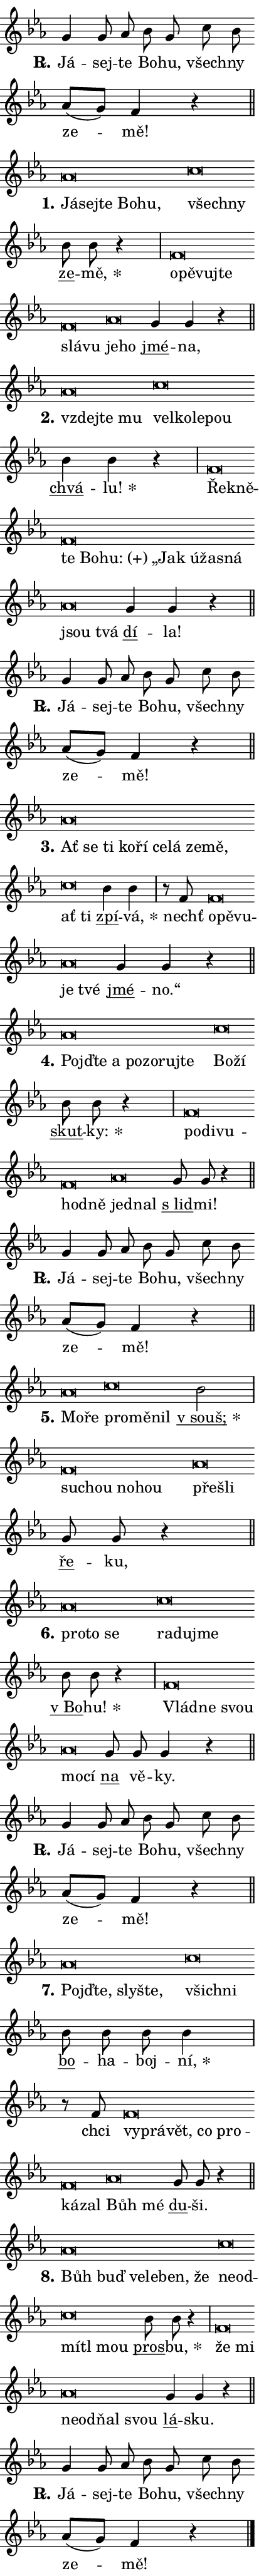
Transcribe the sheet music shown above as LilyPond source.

\version "2.24.0"
\header { tagline = "" }
\paper {
  indent = 0\cm
  top-margin = 0\cm
  right-margin = 0.13\cm % to fit lyric hyphens
  bottom-margin = 0\cm
  left-margin = 0\cm
  paper-width = 7\cm
  page-breaking = #ly:one-page-breaking
  system-system-spacing.basic-distance = #11
  score-system-spacing.basic-distance = #11
  ragged-last = ##f
}


%% Author: Thomas Morley
%% https://lists.gnu.org/archive/html/lilypond-user/2020-05/msg00002.html
#(define (line-position grob)
"Returns position of @var[grob} in current system:
   @code{'start}, if at first time-step
   @code{'end}, if at last time-step
   @code{'middle} otherwise
"
  (let* ((col (ly:item-get-column grob))
         (ln (ly:grob-object col 'left-neighbor))
         (rn (ly:grob-object col 'right-neighbor))
         (col-to-check-left (if (ly:grob? ln) ln col))
         (col-to-check-right (if (ly:grob? rn) rn col))
         (break-dir-left
           (and
             (ly:grob-property col-to-check-left 'non-musical #f)
             (ly:item-break-dir col-to-check-left)))
         (break-dir-right
           (and
             (ly:grob-property col-to-check-right 'non-musical #f)
             (ly:item-break-dir col-to-check-right))))
        (cond ((eqv? 1 break-dir-left) 'start)
              ((eqv? -1 break-dir-right) 'end)
              (else 'middle))))

#(define (tranparent-at-line-position vctor)
  (lambda (grob)
  "Relying on @code{line-position} select the relevant enry from @var{vctor}.
Used to determine transparency,"
    (case (line-position grob)
      ((end) (not (vector-ref vctor 0)))
      ((middle) (not (vector-ref vctor 1)))
      ((start) (not (vector-ref vctor 2))))))

noteHeadBreakVisibility =
#(define-music-function (break-visibility)(vector?)
"Makes @code{NoteHead}s transparent relying on @var{break-visibility}"
#{
  \override NoteHead.transparent =
    #(tranparent-at-line-position break-visibility)
#})

#(define delete-ledgers-for-transparent-note-heads
  (lambda (grob)
    "Reads whether a @code{NoteHead} is transparent.
If so this @code{NoteHead} is removed from @code{'note-heads} from
@var{grob}, which is supposed to be @code{LedgerLineSpanner}.
As a result ledgers are not printed for this @code{NoteHead}"
    (let* ((nhds-array (ly:grob-object grob 'note-heads))
           (nhds-list
             (if (ly:grob-array? nhds-array)
                 (ly:grob-array->list nhds-array)
                 '()))
           ;; Relies on the transparent-property being done before
           ;; Staff.LedgerLineSpanner.after-line-breaking is executed.
           ;; This is fragile ...
           (to-keep
             (remove
               (lambda (nhd)
                 (ly:grob-property nhd 'transparent #f))
               nhds-list)))
      ;; TODO find a better method to iterate over grob-arrays, similiar
      ;; to filter/remove etc for lists
      ;; For now rebuilt from scratch
      (set! (ly:grob-object grob 'note-heads)  '())
      (for-each
        (lambda (nhd)
          (ly:pointer-group-interface::add-grob grob 'note-heads nhd))
        to-keep))))

squashNotes = {
  \override NoteHead.X-extent = #'(-0.2 . 0.2)
  \override NoteHead.Y-extent = #'(-0.75 . 0)
  \override NoteHead.stencil =
    #(lambda (grob)
       (let ((pos (ly:grob-property grob 'staff-position)))
         (begin
           (if (< pos -7) (display "ERROR: Lower brevis then expected\n") (display ""))
           (if (<= pos -6) ly:text-interface::print ly:note-head::print))))
}
unSquashNotes = {
  \revert NoteHead.X-extent
  \revert NoteHead.Y-extent
  \revert NoteHead.stencil
}

hideNotes = \noteHeadBreakVisibility #begin-of-line-visible
unHideNotes = \noteHeadBreakVisibility #all-visible

% work-around for resetting accidentals
% https://lilypond.org/doc/v2.23/Documentation/notation/displaying-rhythms#unmetered-music
cadenzaMeasure = {
  \cadenzaOff
  \partial 1024 s1024
  \cadenzaOn
}

#(define-markup-command (accent layout props text) (markup?)
  "Underline accented syllable"
  (interpret-markup layout props
    #{\markup \override #'(offset . 4.3) \underline { #text }#}))

responsum = \markup \concat {
  "R" \hspace #-1.05 \path #0.1 #'((moveto 0 0.07) (lineto 0.9 0.8)) \hspace #0.05 "."
}

spaceSize = #0.6828661417322834 % exact space size for TeX Gyre Schola

\layout {
  \context {
    \Staff
    \remove "Time_signature_engraver"
    \override LedgerLineSpanner.after-line-breaking = #delete-ledgers-for-transparent-note-heads
  }
  \context {
    \Lyrics {
      \override LyricSpace.minimum-distance = \spaceSize
      \override LyricText.font-name = #"TeX Gyre Schola"
      \override LyricText.font-size = 1
      \override StanzaNumber.font-name = #"TeX Gyre Schola Bold"
      \override StanzaNumber.font-size = 1
    }
  }
  \context {
    \Score 
    \override NoteHead.text =
      #(lambda (grob) 
        (let ((pos (ly:grob-property grob 'staff-position)))
          #{\markup {
            \combine
              \halign #-0.55 \raise #(if (= pos -6) 0 0.5) \override #'(thickness . 2) \draw-line #'(3.2 . 0)
              \musicglyph "noteheads.sM1"
          }#}))
  }
}

% magnetic-lyrics.ily
%
%   written by
%     Jean Abou Samra <jean@abou-samra.fr>
%     Werner Lemberg <wl@gnu.org>
%
%   adapted by
%     Jiri Hon <jiri.hon@gmail.com>
%
% Version 2022-Apr-15

% https://www.mail-archive.com/lilypond-user@gnu.org/msg149350.html

#(define (Left_hyphen_pointer_engraver context)
   "Collect syllable-hyphen-syllable occurrences in lyrics and store
them in properties.  This engraver only looks to the left.  For
example, if the lyrics input is @code{foo -- bar}, it does the
following.

@itemize @bullet
@item
Set the @code{text} property of the @code{LyricHyphen} grob between
@q{foo} and @q{bar} to @code{foo}.

@item
Set the @code{left-hyphen} property of the @code{LyricText} grob with
text @q{foo} to the @code{LyricHyphen} grob between @q{foo} and
@q{bar}.
@end itemize

Use this auxiliary engraver in combination with the
@code{lyric-@/text::@/apply-@/magnetic-@/offset!} hook."
   (let ((hyphen #f)
         (text #f))
     (make-engraver
      (acknowledgers
       ((lyric-syllable-interface engraver grob source-engraver)
        (set! text grob)))
      (end-acknowledgers
       ((lyric-hyphen-interface engraver grob source-engraver)
        ;(when (not (grob::has-interface grob 'lyric-space-interface))
          (set! hyphen grob)));)
      ((stop-translation-timestep engraver)
       (when (and text hyphen)
         (ly:grob-set-object! text 'left-hyphen hyphen))
       (set! text #f)
       (set! hyphen #f)))))

#(define (lyric-text::apply-magnetic-offset! grob)
   "If the space between two syllables is less than the value in
property @code{LyricText@/.details@/.squash-threshold}, move the right
syllable to the left so that it gets concatenated with the left
syllable.

Use this function as a hook for
@code{LyricText@/.after-@/line-@/breaking} if the
@code{Left_@/hyphen_@/pointer_@/engraver} is active."
   (let ((hyphen (ly:grob-object grob 'left-hyphen #f)))
     (when hyphen
       (let ((left-text (ly:spanner-bound hyphen LEFT)))
         (when (grob::has-interface left-text 'lyric-syllable-interface)
           (let* ((common (ly:grob-common-refpoint grob left-text X))
                  (this-x-ext (ly:grob-extent grob common X))
                  (left-x-ext
                   (begin
                     ;; Trigger magnetism for left-text.
                     (ly:grob-property left-text 'after-line-breaking)
                     (ly:grob-extent left-text common X)))
                  ;; `delta` is the gap width between two syllables.
                  (delta (- (interval-start this-x-ext)
                            (interval-end left-x-ext)))
                  (details (ly:grob-property grob 'details))
                  (threshold (assoc-get 'squash-threshold details 0.2)))
             (when (< delta threshold)
               (let* (;; We have to manipulate the input text so that
                      ;; ligatures crossing syllable boundaries are not
                      ;; disabled.  For languages based on the Latin
                      ;; script this is essentially a beautification.
                      ;; However, for non-Western scripts it can be a
                      ;; necessity.
                      (lt (ly:grob-property left-text 'text))
                      (rt (ly:grob-property grob 'text))
                      (is-space (grob::has-interface hyphen 'lyric-space-interface))
                      (space (if is-space " " ""))
                      (extra-delta (if is-space spaceSize 0))
                      ;; Append new syllable.
                      (ltrt-space (if (and (string? lt) (string? rt))
                                (string-append lt space rt)
                                (make-concat-markup (list lt space rt))))
                      ;; Right-align `ltrt` to the right side.
                      (ltrt-space-markup (grob-interpret-markup
                               grob
                               (make-translate-markup
                                (cons (interval-length this-x-ext) 0)
                                (make-right-align-markup ltrt-space)))))
                 (begin
                   ;; Don't print `left-text`.
                   (ly:grob-set-property! left-text 'stencil #f)
                   ;; Set text and stencil (which holds all collected
                   ;; syllables so far) and shift it to the left.
                   (ly:grob-set-property! grob 'text ltrt-space)
                   (ly:grob-set-property! grob 'stencil ltrt-space-markup)
                   (ly:grob-translate-axis! grob (- (- delta extra-delta)) X))))))))))


#(define (lyric-hyphen::displace-bounds-first grob)
   ;; Make very sure this callback isn't triggered too early.
   (let ((left (ly:spanner-bound grob LEFT))
         (right (ly:spanner-bound grob RIGHT)))
     (ly:grob-property left 'after-line-breaking)
     (ly:grob-property right 'after-line-breaking)
     (ly:lyric-hyphen::print grob)))

squashThreshold = #0.4

\layout {
  \context {
    \Lyrics
    \consists #Left_hyphen_pointer_engraver
    \override LyricText.after-line-breaking =
      #lyric-text::apply-magnetic-offset!
    \override LyricHyphen.stencil = #lyric-hyphen::displace-bounds-first
    \override LyricText.details.squash-threshold = \squashThreshold
    \override LyricHyphen.minimum-distance = 0
    \override LyricHyphen.minimum-length = \squashThreshold
  }
}

squashText = \override LyricText.details.squash-threshold = 9999
unSquashText = \override LyricText.details.squash-threshold = \squashThreshold

leftText = \override LyricText.self-alignment-X = #LEFT
unLeftText = \revert LyricText.self-alignment-X

starOffset = #(lambda (grob) 
                (let ((x_offset (ly:self-alignment-interface::aligned-on-x-parent grob)))
                  (if (= x_offset 0) 0 (+ x_offset 1.2))))

star = #(define-music-function (syllable)(string?)
"Append star separator at the end of a syllable"
#{
  \once \override LyricText.X-offset = #starOffset
  \lyricmode { \markup {
    #syllable
    \override #'((font-name . "TeX Gyre Schola Bold")) \hspace #0.2 \lower #0.65 \larger "*"
  } }
#})

starAccent = #(define-music-function (syllable)(string?)
"Append star separator at the end of a syllable and make accent"
#{
  \once \override LyricText.X-offset = #starOffset
  \lyricmode { \markup {
    \accent #syllable
    \override #'((font-name . "TeX Gyre Schola Bold")) \hspace #0.2 \lower #0.65 \larger "*"
  } }
#})

breath = #(define-music-function (syllable)(string?)
"Append breathing indicator at the end of a syllable"
#{
  \lyricmode { \markup { #syllable "+" } }
#})

optionalBreath = #(define-music-function (syllable)(string?)
"Append optional breathing indicator at the end of a syllable"
#{
  \lyricmode { \markup { #syllable "(+)" } }
#})


\score {
    <<
        \new Voice = "melody" { \cadenzaOn \key es \major \relative { g'4 g8 as bes g \bar "" c bes \bar "" as[( g)] f4 r \cadenzaMeasure \bar "||" \break } }
        \new Lyrics \lyricsto "melody" { \lyricmode { \set stanza = \responsum
Já -- sej -- te Bo -- hu, všech -- ny ze -- mě! } }
    >>
    \layout {}
}

\score {
    <<
        \new Voice = "melody" { \cadenzaOn \key es \major \relative { \squashNotes as'\breve*1/16 \hideNotes \breve*1/16 \bar "" \breve*1/16 \bar "" \breve*1/16 \breve*1/16 \bar "" \unHideNotes \unSquashNotes \squashNotes c\breve*1/16 \hideNotes \breve*1/16 \bar "" \unHideNotes \unSquashNotes \bar "" bes8 bes r4 \cadenzaMeasure \bar "|" \squashNotes f\breve*1/16 \hideNotes \breve*1/16 \bar "" \breve*1/16 \bar "" \breve*1/16 \bar "" \breve*1/16 \breve*1/16 \bar "" \unHideNotes \unSquashNotes \squashNotes as\breve*1/16 \hideNotes \breve*1/16 \bar "" \unHideNotes \unSquashNotes \bar "" g4 g r \cadenzaMeasure \bar "||" \break } }
        \new Lyrics \lyricsto "melody" { \lyricmode { \set stanza = "1."
\leftText Já -- \squashText sej -- te Bo -- hu, \unSquashText všech -- \squashText ny \unLeftText \unSquashText \markup \accent ze -- \star mě, \leftText o -- \squashText pě -- vuj -- te slá -- vu \unSquashText je -- \squashText ho \unLeftText \unSquashText \markup \accent jmé -- na, } }
    >>
    \layout {}
}

\score {
    <<
        \new Voice = "melody" { \cadenzaOn \key es \major \relative { \squashNotes as'\breve*1/16 \hideNotes \breve*1/16 \breve*1/16 \bar "" \unHideNotes \unSquashNotes \squashNotes c\breve*1/16 \hideNotes \breve*1/16 \bar "" \breve*1/16 \breve*1/16 \bar "" \unHideNotes \unSquashNotes \bar "" bes4 bes r \cadenzaMeasure \bar "|" \squashNotes f\breve*1/16 \hideNotes \breve*1/16 \bar "" \breve*1/16 \bar "" \breve*1/16 \bar "" \breve*1/16 \bar "" \breve*1/16 \bar "" \breve*1/16 \bar "" \breve*1/16 \breve*1/16 \bar "" \unHideNotes \unSquashNotes \squashNotes as\breve*1/16 \hideNotes \breve*1/16 \bar "" \unHideNotes \unSquashNotes \bar "" g4 g r \cadenzaMeasure \bar "||" \break } }
        \new Lyrics \lyricsto "melody" { \lyricmode { \set stanza = "2."
\leftText vzdej -- \squashText te mu \unSquashText vel -- \squashText ko -- le -- pou \unLeftText \unSquashText \markup \accent chvá -- \star lu! \leftText Ře -- \squashText kně -- te Bo -- \optionalBreath hu: „Jak ú -- ža -- sná \unSquashText jsou \squashText tvá \unLeftText \unSquashText \markup \accent dí -- la! } }
    >>
    \layout {}
}

\score {
    <<
        \new Voice = "melody" { \cadenzaOn \key es \major \relative { g'4 g8 as bes g \bar "" c bes \bar "" as[( g)] f4 r \cadenzaMeasure \bar "||" \break } }
        \new Lyrics \lyricsto "melody" { \lyricmode { \set stanza = \responsum
Já -- sej -- te Bo -- hu, všech -- ny ze -- mě! } }
    >>
    \layout {}
}

\score {
    <<
        \new Voice = "melody" { \cadenzaOn \key es \major \relative { \squashNotes as'\breve*1/16 \hideNotes \breve*1/16 \bar "" \breve*1/16 \bar "" \breve*1/16 \bar "" \breve*1/16 \bar "" \breve*1/16 \bar "" \breve*1/16 \bar "" \breve*1/16 \breve*1/16 \bar "" \unHideNotes \unSquashNotes \squashNotes c\breve*1/16 \hideNotes \breve*1/16 \bar "" \unHideNotes \unSquashNotes \bar "" bes4 bes4 \cadenzaMeasure \bar "|" r8 f8 \squashNotes f\breve*1/16 \hideNotes \breve*1/16 \breve*1/16 \bar "" \unHideNotes \unSquashNotes \squashNotes as\breve*1/16 \hideNotes \breve*1/16 \bar "" \unHideNotes \unSquashNotes \bar "" g4 g r \cadenzaMeasure \bar "||" \break } }
        \new Lyrics \lyricsto "melody" { \lyricmode { \set stanza = "3."
\leftText Ať \squashText se ti ko -- ří ce -- lá ze -- mě, \unSquashText ať \squashText ti \unLeftText \unSquashText \markup \accent zpí -- \star vá, nechť \leftText o -- \squashText pě -- vu -- \unSquashText je \squashText tvé \unLeftText \unSquashText \markup \accent jmé -- no.“ } }
    >>
    \layout {}
}

\score {
    <<
        \new Voice = "melody" { \cadenzaOn \key es \major \relative { \squashNotes as'\breve*1/16 \hideNotes \breve*1/16 \bar "" \breve*1/16 \bar "" \breve*1/16 \bar "" \breve*1/16 \bar "" \breve*1/16 \breve*1/16 \bar "" \unHideNotes \unSquashNotes \squashNotes c\breve*1/16 \hideNotes \breve*1/16 \bar "" \unHideNotes \unSquashNotes \bar "" bes8 bes r4 \cadenzaMeasure \bar "|" \squashNotes f\breve*1/16 \hideNotes \breve*1/16 \bar "" \breve*1/16 \bar "" \breve*1/16 \breve*1/16 \bar "" \unHideNotes \unSquashNotes \squashNotes as\breve*1/16 \hideNotes \breve*1/16 \bar "" \unHideNotes \unSquashNotes \bar "" g8 g r4 \cadenzaMeasure \bar "||" \break } }
        \new Lyrics \lyricsto "melody" { \lyricmode { \set stanza = "4."
\leftText Pojď -- \squashText te a po -- zo -- ruj -- te \unSquashText Bo -- \squashText ží \unLeftText \unSquashText \markup \accent skut -- \star ky: \leftText po -- \squashText di -- vu -- hod -- ně \unSquashText jed -- \squashText nal \unLeftText \unSquashText \markup \accent "s lid" -- mi! } }
    >>
    \layout {}
}

\score {
    <<
        \new Voice = "melody" { \cadenzaOn \key es \major \relative { g'4 g8 as bes g \bar "" c bes \bar "" as[( g)] f4 r \cadenzaMeasure \bar "||" \break } }
        \new Lyrics \lyricsto "melody" { \lyricmode { \set stanza = \responsum
Já -- sej -- te Bo -- hu, všech -- ny ze -- mě! } }
    >>
    \layout {}
}

\score {
    <<
        \new Voice = "melody" { \cadenzaOn \key es \major \relative { \squashNotes as'\breve*1/16 \hideNotes \breve*1/16 \bar "" \unHideNotes \unSquashNotes \squashNotes c\breve*1/16 \hideNotes \breve*1/16 \breve*1/16 \bar "" \unHideNotes \unSquashNotes \bar "" bes2 \cadenzaMeasure \bar "|" \squashNotes f\breve*1/16 \hideNotes \breve*1/16 \bar "" \breve*1/16 \breve*1/16 \bar "" \unHideNotes \unSquashNotes \squashNotes as\breve*1/16 \hideNotes \breve*1/16 \bar "" \unHideNotes \unSquashNotes \bar "" g8 g r4 \cadenzaMeasure \bar "||" \break } }
        \new Lyrics \lyricsto "melody" { \lyricmode { \set stanza = "5."
\leftText Mo -- \squashText ře \unSquashText pro -- \squashText mě -- nil \unLeftText \unSquashText \starAccent "v souš;" \leftText su -- \squashText chou no -- hou \unSquashText pře -- \squashText šli \unLeftText \unSquashText \markup \accent ře -- ku, } }
    >>
    \layout {}
}

\score {
    <<
        \new Voice = "melody" { \cadenzaOn \key es \major \relative { \squashNotes as'\breve*1/16 \hideNotes \breve*1/16 \breve*1/16 \bar "" \unHideNotes \unSquashNotes \squashNotes c\breve*1/16 \hideNotes \breve*1/16 \breve*1/16 \bar "" \unHideNotes \unSquashNotes \bar "" bes8 bes r4 \cadenzaMeasure \bar "|" \squashNotes f\breve*1/16 \hideNotes \breve*1/16 \breve*1/16 \bar "" \unHideNotes \unSquashNotes \squashNotes as\breve*1/16 \hideNotes \breve*1/16 \bar "" \unHideNotes \unSquashNotes \bar "" g8 g g4 r \cadenzaMeasure \bar "||" \break } }
        \new Lyrics \lyricsto "melody" { \lyricmode { \set stanza = "6."
\leftText pro -- \squashText to se \unSquashText ra -- \squashText du -- jme \unLeftText \unSquashText \markup \accent "v Bo" -- \star hu! \leftText Vlád -- \squashText ne svou \unSquashText mo -- \squashText cí \unLeftText \unSquashText \markup \accent na vě -- ky. } }
    >>
    \layout {}
}

\score {
    <<
        \new Voice = "melody" { \cadenzaOn \key es \major \relative { g'4 g8 as bes g \bar "" c bes \bar "" as[( g)] f4 r \cadenzaMeasure \bar "||" \break } }
        \new Lyrics \lyricsto "melody" { \lyricmode { \set stanza = \responsum
Já -- sej -- te Bo -- hu, všech -- ny ze -- mě! } }
    >>
    \layout {}
}

\score {
    <<
        \new Voice = "melody" { \cadenzaOn \key es \major \relative { \squashNotes as'\breve*1/16 \hideNotes \breve*1/16 \bar "" \breve*1/16 \breve*1/16 \bar "" \unHideNotes \unSquashNotes \squashNotes c\breve*1/16 \hideNotes \breve*1/16 \bar "" \unHideNotes \unSquashNotes \bar "" bes8 bes bes bes4 \cadenzaMeasure \bar "|" r8 f8 \squashNotes f\breve*1/16 \hideNotes \breve*1/16 \bar "" \breve*1/16 \bar "" \breve*1/16 \bar "" \breve*1/16 \bar "" \breve*1/16 \breve*1/16 \bar "" \unHideNotes \unSquashNotes \squashNotes as\breve*1/16 \hideNotes \breve*1/16 \bar "" \unHideNotes \unSquashNotes \bar "" g8 g r4 \cadenzaMeasure \bar "||" \break } }
        \new Lyrics \lyricsto "melody" { \lyricmode { \set stanza = "7."
\leftText Pojď -- \squashText te, sly -- šte, \unSquashText všich -- \squashText ni \unLeftText \unSquashText \markup \accent bo -- ha -- boj -- \star ní, chci \leftText vy -- \squashText prá -- vět, co pro -- ká -- zal \unSquashText Bůh \squashText mé \unLeftText \unSquashText \markup \accent du -- ši. } }
    >>
    \layout {}
}

\score {
    <<
        \new Voice = "melody" { \cadenzaOn \key es \major \relative { \squashNotes as'\breve*1/16 \hideNotes \breve*1/16 \bar "" \breve*1/16 \bar "" \breve*1/16 \bar "" \breve*1/16 \breve*1/16 \bar "" \unHideNotes \unSquashNotes \squashNotes c\breve*1/16 \hideNotes \breve*1/16 \bar "" \breve*1/16 \bar "" \breve*1/16 \breve*1/16 \bar "" \unHideNotes \unSquashNotes \bar "" bes8 bes r4 \cadenzaMeasure \bar "|" \squashNotes f\breve*1/16 \hideNotes \breve*1/16 \bar "" \unHideNotes \unSquashNotes \squashNotes as\breve*1/16 \hideNotes \breve*1/16 \bar "" \breve*1/16 \breve*1/16 \bar "" \unHideNotes \unSquashNotes \bar "" g4 g r \cadenzaMeasure \bar "||" \break } }
        \new Lyrics \lyricsto "melody" { \lyricmode { \set stanza = "8."
\leftText Bůh \squashText buď ve -- le -- ben, že \unSquashText ne -- \squashText od -- mí -- tl mou \unLeftText \unSquashText \markup \accent pros -- \star bu, \leftText že \squashText mi \unSquashText ne -- \squashText od -- ňal svou \unLeftText \unSquashText \markup \accent lá -- sku. } }
    >>
    \layout {}
}

\score {
    <<
        \new Voice = "melody" { \cadenzaOn \key es \major \relative { g'4 g8 as bes g \bar "" c bes \bar "" as[( g)] f4 r \cadenzaMeasure \bar "||" \break } \bar "|." }
        \new Lyrics \lyricsto "melody" { \lyricmode { \set stanza = \responsum
Já -- sej -- te Bo -- hu, všech -- ny ze -- mě! } }
    >>
    \layout {}
}
